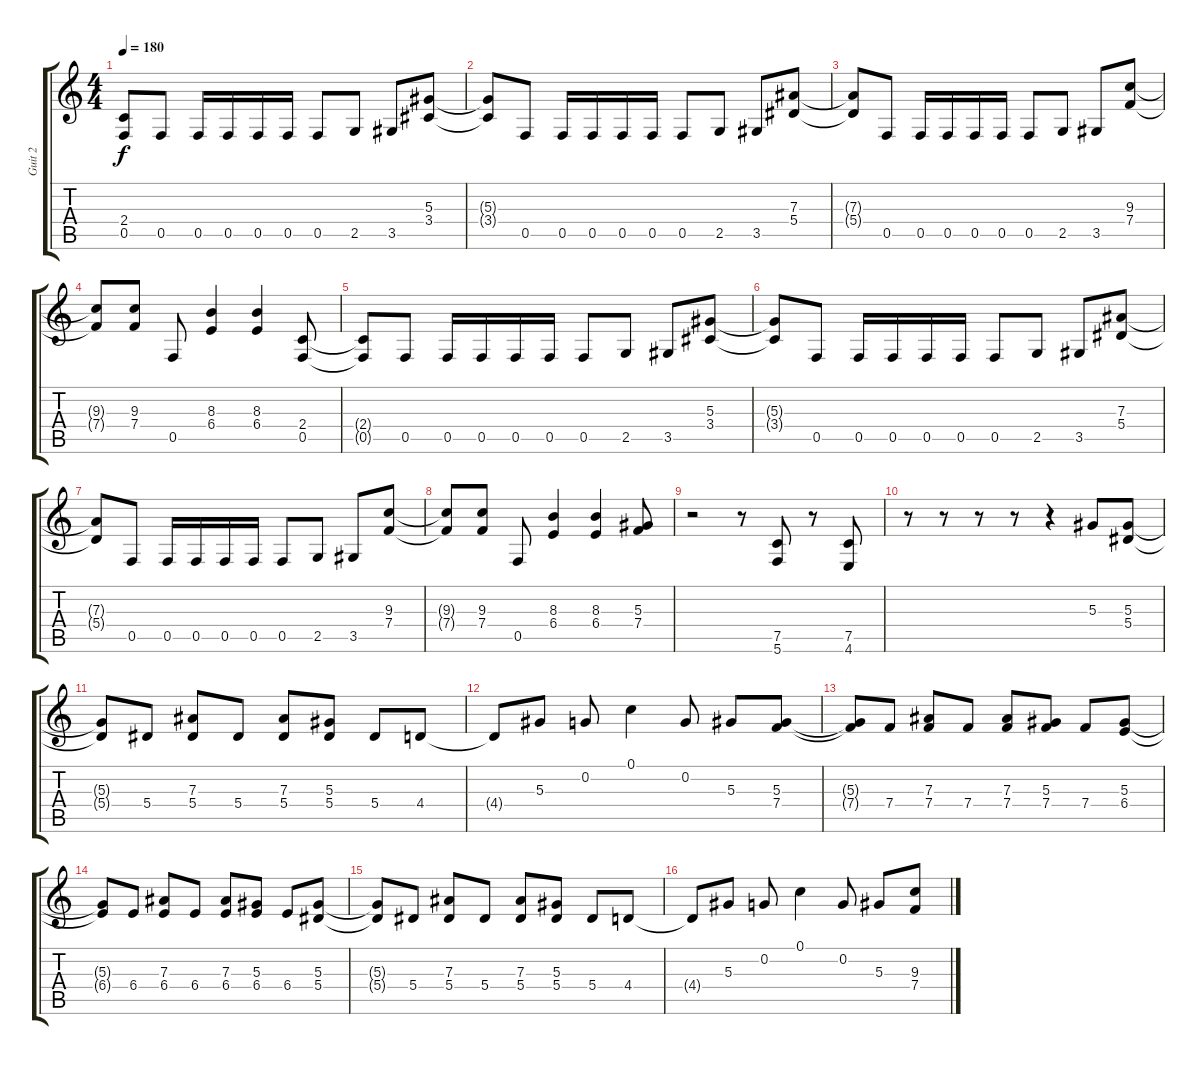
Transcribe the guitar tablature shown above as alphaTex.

\track ("Guit 2" "Guit 2") {instrument distortionguitar}
\staff {score tabs}
\tuning (C4 G3 Eb3 Bb2 F2 C2) {hide}
\ts (4 4)
\tempo 180
\clef g2
\ks c
(2.4{t} 0.5{t}).8{dy f} 0.5.8 0.5.16 0.5.16 0.5.16 0.5.16 0.5.8 2.5.8 3.5.8 (5.3 3.4).8 |
(5.3{t} 3.4{t}).8 0.5.8 0.5.16 0.5.16 0.5.16 0.5.16 0.5.8 2.5.8 3.5.8 (7.3 5.4).8 |
(7.3{t} 5.4{t}).8 0.5.8 0.5.16 0.5.16 0.5.16 0.5.16 0.5.8 2.5.8 3.5.8 (9.3 7.4).8 |
(9.3{t} 7.4{t}).8 (9.3 7.4).8 0.5.8 (8.3 6.4).4 (8.3 6.4).4 (2.4 0.5).8 |
(2.4{t} 0.5{t}).8 0.5.8 0.5.16 0.5.16 0.5.16 0.5.16 0.5.8 2.5.8 3.5.8 (5.3 3.4).8 |
(5.3{t} 3.4{t}).8 0.5.8 0.5.16 0.5.16 0.5.16 0.5.16 0.5.8 2.5.8 3.5.8 (7.3 5.4).8 |
(7.3{t} 5.4{t}).8 0.5.8 0.5.16 0.5.16 0.5.16 0.5.16 0.5.8 2.5.8 3.5.8 (9.3 7.4).8 |
(9.3{t} 7.4{t}).8 (9.3 7.4).8 0.5.8 (8.3 6.4).4 (8.3 6.4).4 (5.3 7.4).8 |
r.2 r.8 (7.5 5.6).8 r.8 (7.5 4.6).8 |
r.8 r.8 r.8 r.8 r.4 5.3.8 (5.3 5.4).8 |
(5.3{t} 5.4{t}).8 5.4.8 (7.3 5.4).8 5.4.8 (7.3 5.4).8 (5.3 5.4).8 5.4.8 4.4.8 |
4.4{t}.8 5.3.8 0.2.8 0.1.4 0.2.8 5.3.8 (5.3 7.4).8 |
(5.3{t} 7.4{t}).8 7.4.8 (7.3 7.4).8 7.4.8 (7.3 7.4).8 (5.3 7.4).8 7.4.8 (5.3 6.4).8 |
(5.3{t} 6.4{t}).8 6.4.8 (7.3 6.4).8 6.4.8 (7.3 6.4).8 (5.3 6.4).8 6.4.8 (5.3 5.4).8 |
(5.3{t} 5.4{t}).8 5.4.8 (7.3 5.4).8 5.4.8 (7.3 5.4).8 (5.3 5.4).8 5.4.8 4.4.8 |
4.4{t}.8 5.3.8 0.2.8 0.1.4 0.2.8 5.3.8 (9.3 7.4).8
